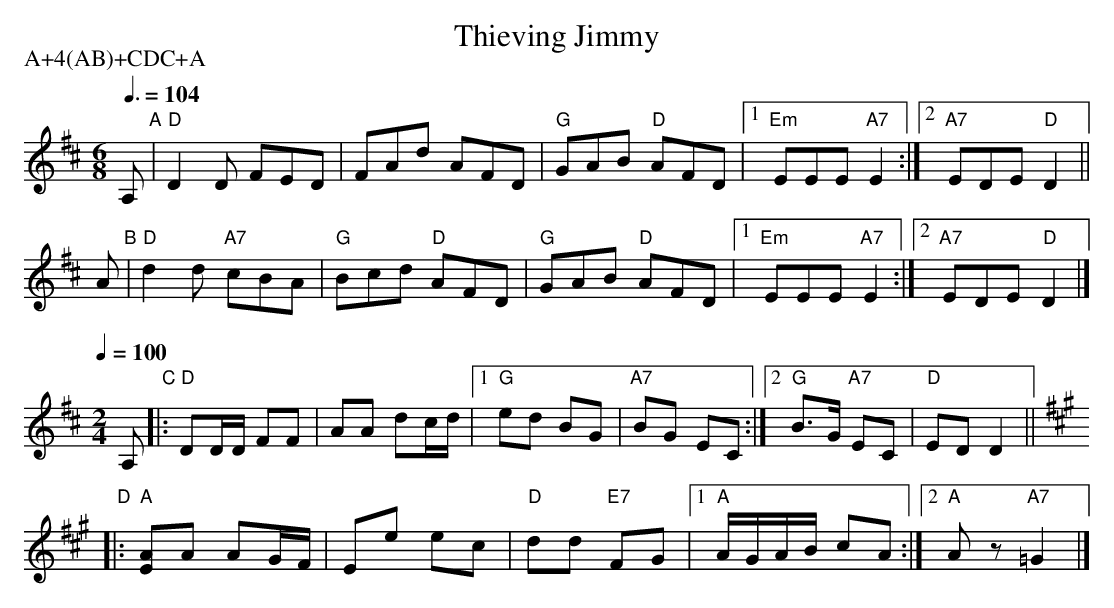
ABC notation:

X:1
T: Thieving Jimmy
M: 6/8
L: 1/8
Q: 3/8=104
P: A+4(AB)+CDC+A
K: D
A, "A"| "D"D2D FED | FAd AFD | "G"GAB "D"AFD |1 "Em"EEE "A7"E2 :|2 "A7"EDE "D"D2 ||
A "B"| "D"d2d "A7"cBA | "G"Bcd "D"AFD | "G"GAB "D"AFD |1 "Em"EEE "A7"E2 :|2 "A7"EDE "D"D2 |]
Q: 1/4=100
M: 2/4
L: 1/8
A, \
"C"|: "D"DD/D/ FF | AA dc/d/ |1 "G"ed BG | "A7"BG EC :|2 "G"B>G "A7"EC | "D"ED D2 ||[K:A]
"D"|: "A"[AE]A AG/F/ | Ee ec | "D"dd "E7"FG |1"A"A/G/A/B/ cA :|2 "A"Az "A7"=G2 |]
